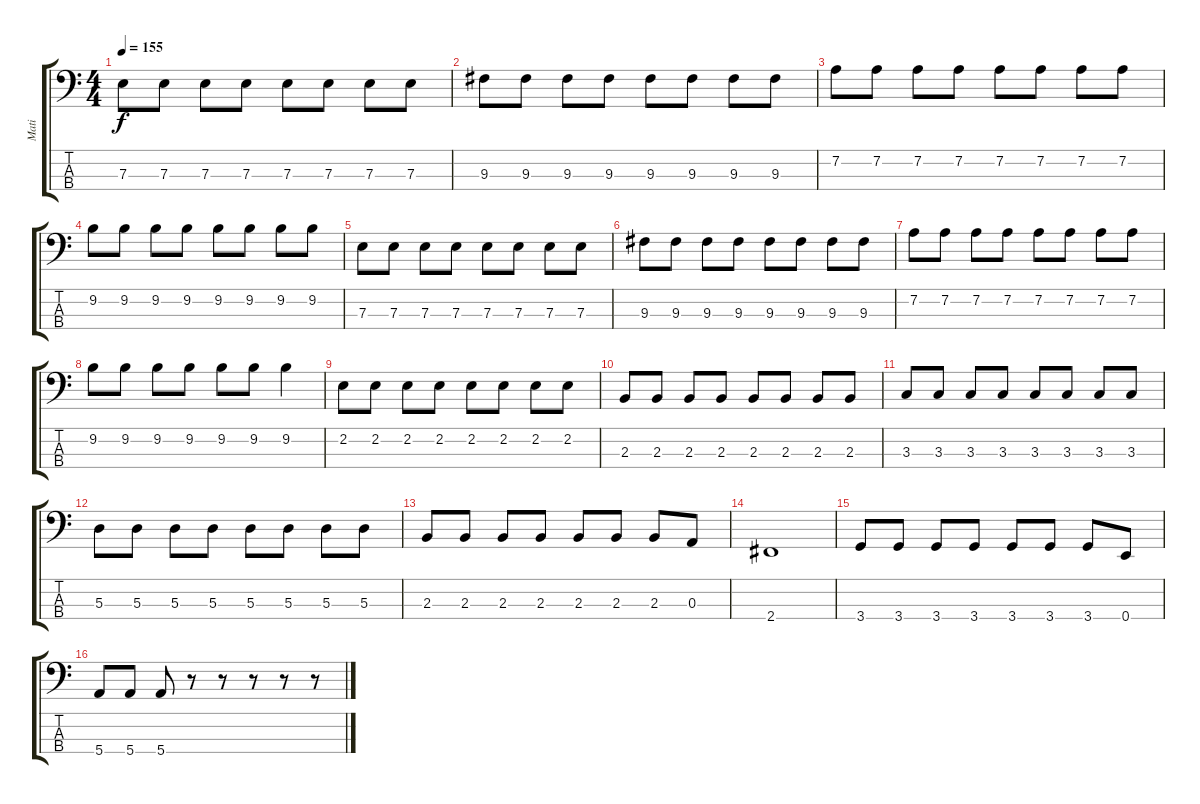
\track ("Mati" "Mati") {instrument electricbasspick}
\staff {score tabs}
\tuning (G2 D2 A1 E1) {hide}
\ts (4 4)
\tempo 155
\clef f4
\ks c
7.3.8{dy f} 7.3.8 7.3.8 7.3.8 7.3.8 7.3.8 7.3.8 7.3.8 |
9.3.8 9.3.8 9.3.8 9.3.8 9.3.8 9.3.8 9.3.8 9.3.8 |
7.2.8 7.2.8 7.2.8 7.2.8 7.2.8 7.2.8 7.2.8 7.2.8 |
9.2.8 9.2.8 9.2.8 9.2.8 9.2.8 9.2.8 9.2.8 9.2.8 |
7.3.8 7.3.8 7.3.8 7.3.8 7.3.8 7.3.8 7.3.8 7.3.8 |
9.3.8 9.3.8 9.3.8 9.3.8 9.3.8 9.3.8 9.3.8 9.3.8 |
7.2.8 7.2.8 7.2.8 7.2.8 7.2.8 7.2.8 7.2.8 7.2.8 |
9.2.8 9.2.8 9.2.8 9.2.8 9.2.8 9.2.8 9.2.4 |
2.2.8 2.2.8 2.2.8 2.2.8 2.2.8 2.2.8 2.2.8 2.2.8 |
2.3.8 2.3.8 2.3.8 2.3.8 2.3.8 2.3.8 2.3.8 2.3.8 |
3.3.8 3.3.8 3.3.8 3.3.8 3.3.8 3.3.8 3.3.8 3.3.8 |
5.3.8 5.3.8 5.3.8 5.3.8 5.3.8 5.3.8 5.3.8 5.3.8 |
2.3.8 2.3.8 2.3.8 2.3.8 2.3.8 2.3.8 2.3.8 0.3.8 |
2.4.1 |
3.4.8 3.4.8 3.4.8 3.4.8 3.4.8 3.4.8 3.4.8 0.4.8 |
5.4.8 5.4.8 5.4.8 r.8 r.8 r.8 r.8 r.8
